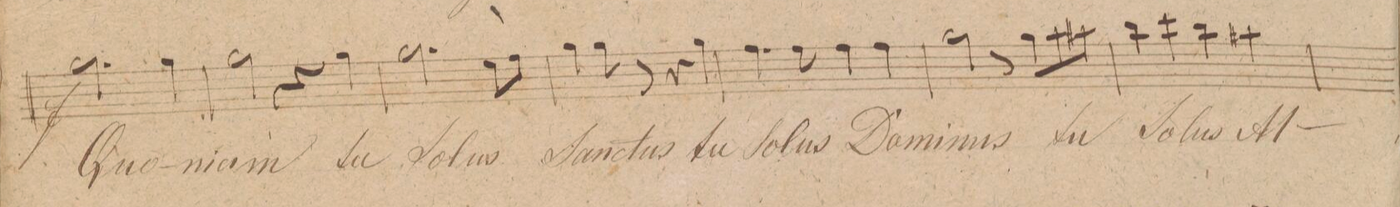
**kern	**text	**dynam
*I"Alto.	*	*
*clefC3	*	*
*k[f#c#g#]	*	*
*met(c)	*	*
*M4/4	*	*
2.a\	Quo-	f
4a\	-ni-	.
=154	=154	=154
2a\	-am	.
4r	.	.
4a\	tu	.
=155	=155	=155
2.a\	So-	.
8f#\L	-lus	.
8g#\J	.	.
=156	=156	=156
4a\	San-	.
8a\	-ctus	.
8r	.	.
4r	.	.
4a\	tu	.
=157	=157	=157
4.g#\	So-	.
8g#\	-lus	.
4g#\	Do-	.
4g#\	-mi-	.
=158	=158	=158
2a\	-nus	.
8r	.	.
8a\L	tu	.
8b\	.	.
8b#X\J	.	.
=159	=159	=159
4cc#\	So-	.
4dd\	-lus	.
4cc#\	.	.
4b#X\	Al-	.
=160	=160	=160
*-	*-	*-
